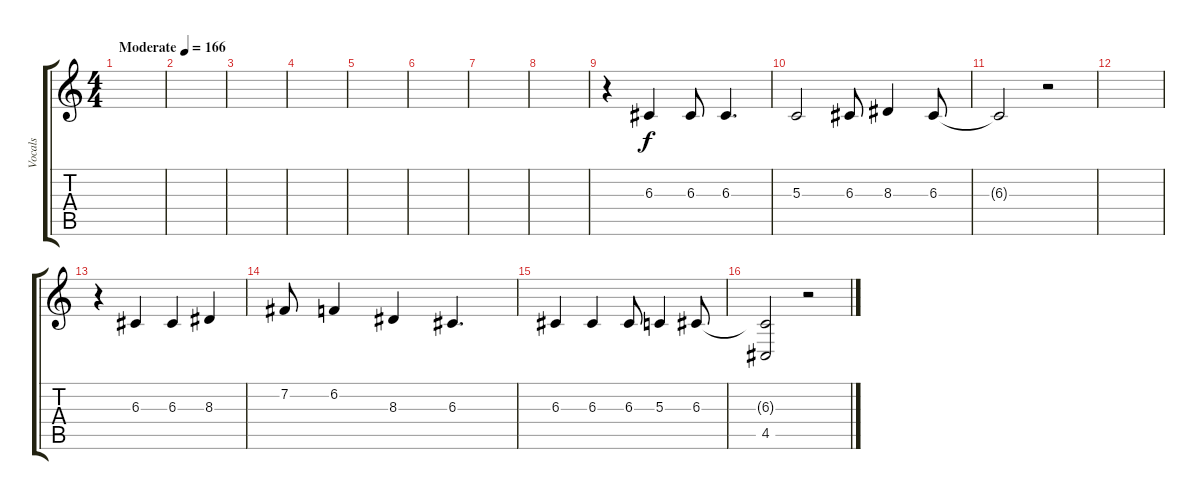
\track ("Vocals" "Vocals") {instrument flute}
\staff {score tabs}
\tuning (E4 B3 G3 D3 A2 E2) {hide}
\ts (4 4)
\tempo (166 "Moderate")
\clef g2
\ks c
|
|
|
|
|
|
|
|
r.4 6.3.4 6.3.8 6.3.4{d} |
5.3.2 6.3.8 8.3.4 6.3.8 |
6.3{t}.2 r.2 |
|
r.4 6.3.4 6.3.4 8.3.4 |
7.2.8 6.2.4 8.3.4 6.3.4{d} |
6.3.4 6.3.4 6.3.8 5.3.4 6.3.8 |
(6.3{t} 4.5).2 r.2
